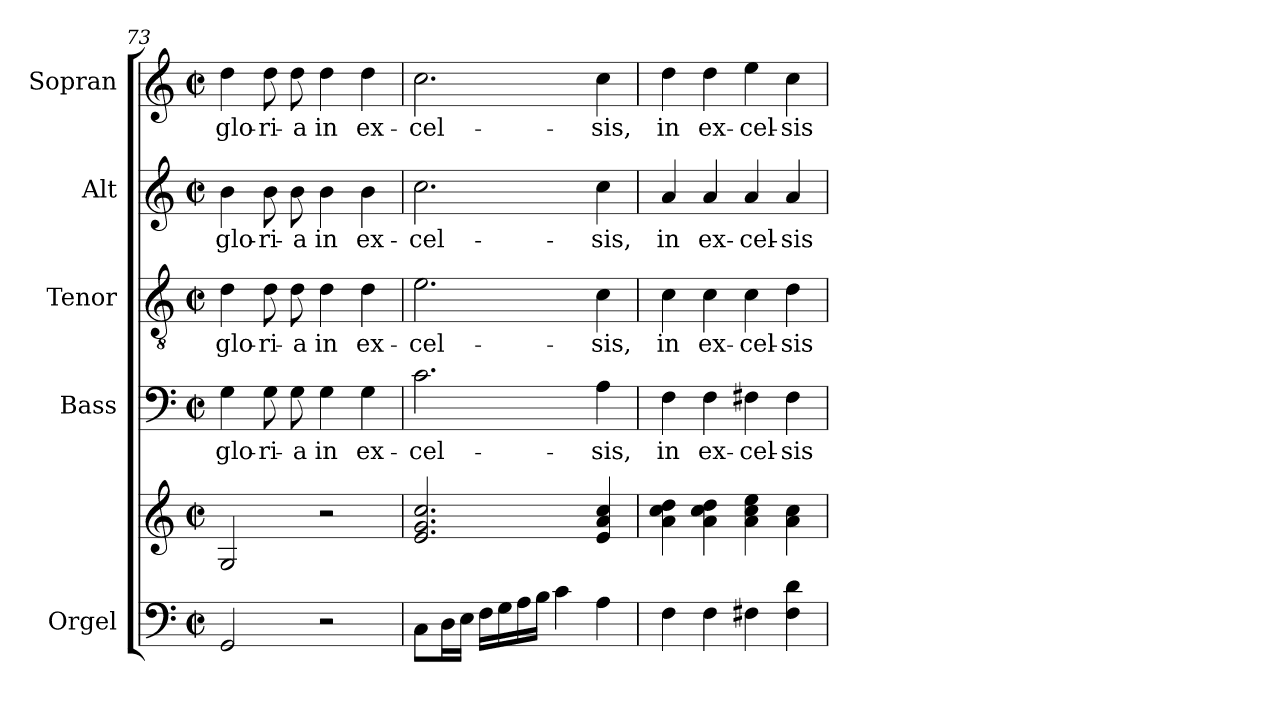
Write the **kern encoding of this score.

**kern	**kern	**kern	**text	**kern	**text	**kern	**text	**kern	**text
*part5	*part5	*part4	*part4	*part3	*part3	*part2	*part2	*part1	*part1
*staff6	*staff5	*staff4	*staff4	*staff3	*staff3	*staff2	*staff2	*staff1	*staff1
*I"Orgel	*	*I"Bass	*	*I"Tenor	*	*I"Alt	*	*I"Sopran	*
*I'Org.	*	*I'B	*	*I'T	*	*I'A	*	*I'S	*
*clefF4	*clefG2	*clefF4	*	*clefGv2	*	*clefG2	*	*clefG2	*
*k[]	*k[]	*k[]	*	*k[]	*	*k[]	*	*k[]	*
*C:	*C:	*C:	*	*C:	*	*C:	*	*C:	*
*M2/2	*M2/2	*M2/2	*	*M2/2	*	*M2/2	*	*M2/2	*
*met(c|)	*met(c|)	*met(c|)	*	*met(c|)	*	*met(c|)	*	*met(c|)	*
=73	=73	=73	=73	=73	=73	=73	=73	=73	=73
!	!	!	!LO:LY:b	!	!LO:LY:b	!	!LO:LY:b	!	!LO:LY:b
2GG/	2G/	4G\	glo-	4d\	glo-	4b\	glo-	4dd\	glo-
!	!	!	!LO:LY:b	!	!LO:LY:b	!	!LO:LY:b	!	!LO:LY:b
.	.	8G\	-ri-	8d\	-ri-	8b\	-ri-	8dd\	-ri-
!	!	!	!LO:LY:b	!	!LO:LY:b	!	!LO:LY:b	!	!LO:LY:b
.	.	8G\	-a	8d\	-a	8b\	-a	8dd\	-a
!	!	!	!LO:LY:b	!	!LO:LY:b	!	!LO:LY:b	!	!LO:LY:b
2r	2r	4G\	in	4d\	in	4b\	in	4dd\	in
!	!	!	!LO:LY:b	!	!LO:LY:b	!	!LO:LY:b	!	!LO:LY:b
.	.	4G\	ex-	4d\	ex-	4b\	ex-	4dd\	ex-
=74	=74	=74	=74	=74	=74	=74	=74	=74	=74
!	!	!	!LO:LY:b	!	!LO:LY:b	!	!LO:LY:b	!	!LO:LY:b
8C\L	2.e/ 2.g/ 2.cc/	2.c\	-cel-	2.e\	-cel-	2.cc\	-cel-	2.cc\	-cel-
16D\L	.	.	.	.	.	.	.	.	.
16E\JJ	.	.	.	.	.	.	.	.	.
16F\LL	.	.	.	.	.	.	.	.	.
16G\	.	.	.	.	.	.	.	.	.
16A\	.	.	.	.	.	.	.	.	.
16B\JJ	.	.	.	.	.	.	.	.	.
4c\	.	.	.	.	.	.	.	.	.
!	!	!	!LO:LY:b	!	!LO:LY:b	!	!LO:LY:b	!	!LO:LY:b
4A\	4e/ 4a/ 4cc/	4A\	-sis,	4c\	-sis,	4cc\	-sis,	4cc\	-sis,
=75	=75	=75	=75	=75	=75	=75	=75	=75	=75
!	!	!	!LO:LY:b	!	!LO:LY:b	!	!LO:LY:b	!	!LO:LY:b
4F\	4a\ 4cc\ 4dd\	4F\	in	4c\	in	4a/	in	4dd\	in
!	!	!	!LO:LY:b	!	!LO:LY:b	!	!LO:LY:b	!	!LO:LY:b
4F\	4a\ 4cc\ 4dd\	4F\	ex-	4c\	ex-	4a/	ex-	4dd\	ex-
!	!	!	!LO:LY:b	!	!LO:LY:b	!	!LO:LY:b	!	!LO:LY:b
4F#X\	4a\ 4cc\ 4ee\	4F#X\	-cel-	4c\	-cel-	4a/	-cel-	4ee\	-cel-
!	!	!	!LO:LY:b	!	!LO:LY:b	!	!LO:LY:b	!	!LO:LY:b
4F#\ 4d\	4a\ 4cc\	4F#\	-sis	4d\	-sis	4a/	-sis	4cc\	-sis
=	=	=	=	=	=	=	=	=	=
*-	*-	*-	*-	*-	*-	*-	*-	*-	*-
